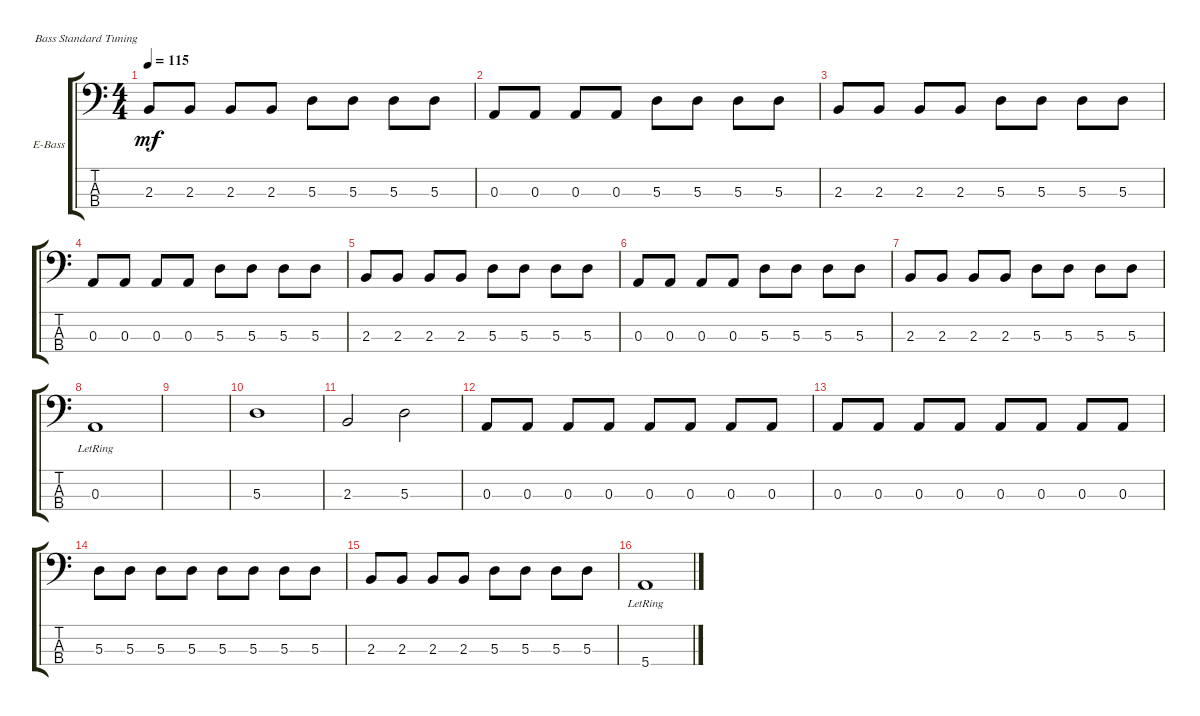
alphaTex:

\defaultSystemsLayout 4
\bracketExtendMode groupsimilarinstruments
\firstSystemTrackNameOrientation horizontal
\otherSystemsTrackNameOrientation horizontal
\track ("Electric Bass" "E-Bass") {instrument electricbassfinger}
\staff {score tabs}
\tuning (G2 D2 A1 E1)
\ts (4 4)
\tempo 115
\clef f4
\scale
0.333333
\ks c
2.3.8{dy mf} 2.3.8 2.3.8 2.3.8 5.3.8 5.3.8 5.3.8 5.3.8 |
\scale
0.333333 0.3.8 0.3.8 0.3.8 0.3.8 5.3.8 5.3.8 5.3.8 5.3.8 |
\scale
0.333333 2.3.8 2.3.8 2.3.8 2.3.8 5.3.8 5.3.8 5.3.8 5.3.8 |
\scale
0.333333 0.3.8 0.3.8 0.3.8 0.3.8 5.3.8 5.3.8 5.3.8 5.3.8 |
\scale
0.333333 2.3.8 2.3.8 2.3.8 2.3.8 5.3.8 5.3.8 5.3.8 5.3.8 |
\scale
0.333333 0.3.8 0.3.8 0.3.8 0.3.8 5.3.8 5.3.8 5.3.8 5.3.8 |
\scale
0.333333 2.3.8 2.3.8 2.3.8 2.3.8 5.3.8 5.3.8 5.3.8 5.3.8 |
\scale
0.333333 0.3{lr}.1 |
\scale
0.333333 |
\scale
0.333333 5.3.1 |
\scale
0.333333 2.3.2 5.3.2 |
\scale
0.333333 0.3.8 0.3.8 0.3.8 0.3.8 0.3.8 0.3.8 0.3.8 0.3.8 |
\scale
0.333333 0.3.8 0.3.8 0.3.8 0.3.8 0.3.8 0.3.8 0.3.8 0.3.8 |
\scale
0.333333 5.3.8 5.3.8 5.3.8 5.3.8 5.3.8 5.3.8 5.3.8 5.3.8 |
\scale
0.333333 2.3.8 2.3.8 2.3.8 2.3.8 5.3.8 5.3.8 5.3.8 5.3.8 |
\scale
0.333333 5.4{lr}.1
